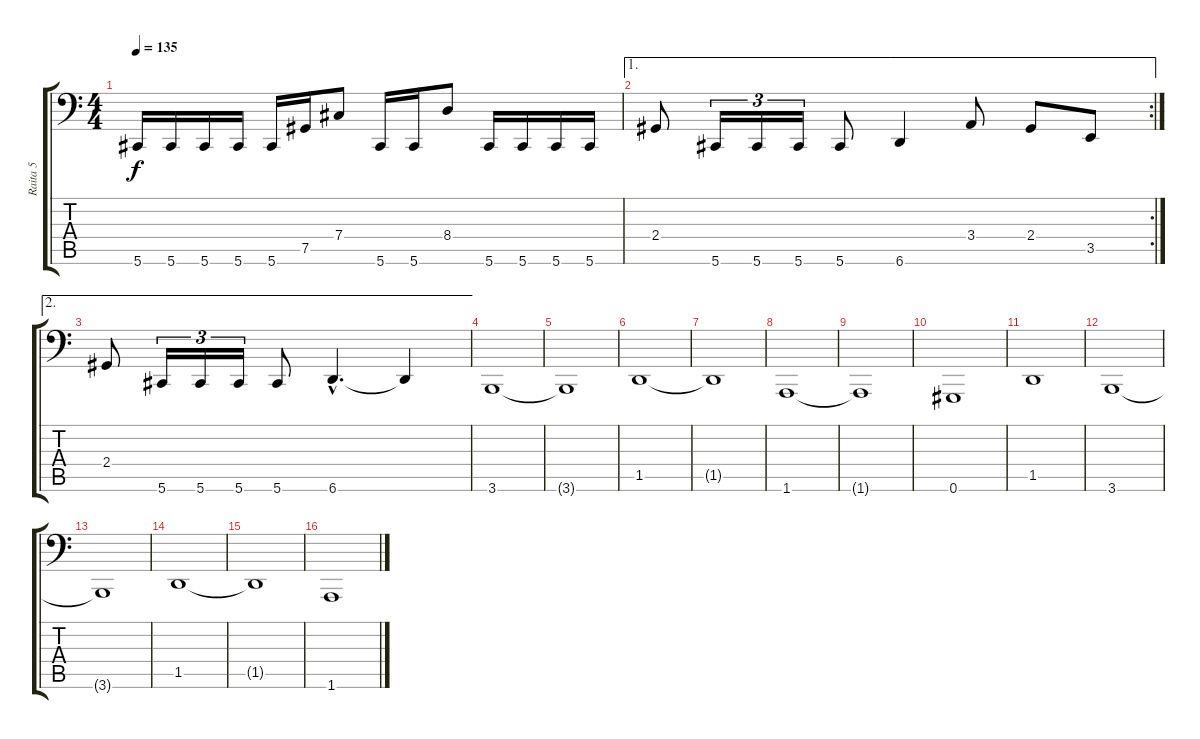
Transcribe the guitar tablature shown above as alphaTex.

\track ("Raita 5" "Raita 5") {instrument electricbasspick}
\staff {score tabs}
\tuning (A2 E2 B1 Gb1 Db1 Ab0) {hide}
\ts (4 4)
\tempo 135
\clef f4
\ks c
5.6.16{dy f} 5.6.16 5.6.16 5.6.16 5.6.16 7.5.16 7.4.8 5.6.16 5.6.16 8.4.8 5.6.16 5.6.16 5.6.16 5.6.16 |
\ae 1
\rc 2
2.4.8 5.6.16{tu (3 2)} 5.6.16{tu (3 2)} 5.6.16{tu (3 2)} 5.6.8 6.6.4 3.4.8 2.4.8 3.5.8 |
\ae 2
2.4.8 5.6.16{tu (3 2)} 5.6.16{tu (3 2)} 5.6.16{tu (3 2)} 5.6.8 6.6{hac}.4{d} 6.6{t}.4 |
3.6.1 |
3.6{t}.1 |
1.5.1 |
1.5{t}.1 |
1.6.1 |
1.6{t}.1 |
0.6.1 |
1.5.1 |
3.6.1 |
3.6{t}.1 |
1.5.1 |
1.5{t}.1 |
1.6.1
